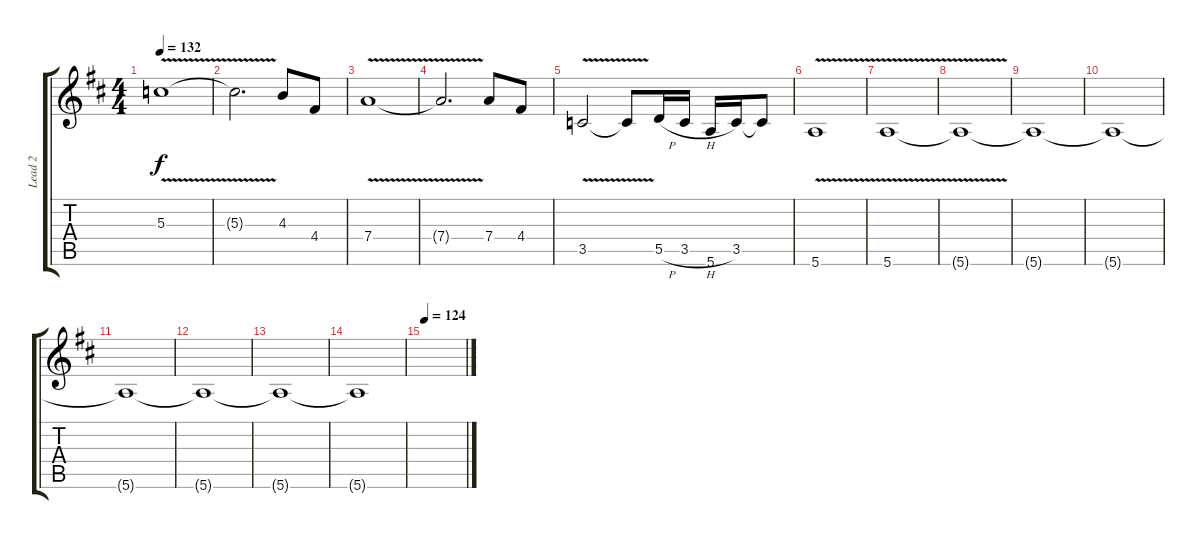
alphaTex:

\track ("Lead 2" "Lead 2") {instrument distortionguitar}
\staff {score tabs}
\tuning (E4 B3 G3 D3 A2 E2) {hide}
\ts (4 4)
\tempo 132
\clef g2
\ks bminor
5.3{v}.1{dy f} |
5.3{t}.2{d} 4.3.8 4.4.8 |
7.4{v}.1 |
7.4{t}.2{d} 7.4.8 4.4.8 |
3.5{v}.2 3.5{t}.8 5.5{h}.16 3.5{h}.16 5.6.16 3.5.16 3.5{t}.8 |
5.6{v}.1 |
5.6{v}.1{volume 7} |
5.6{t}.1 |
5.6{t}.1 |
5.6{t}.1 |
5.6{t}.1{volume 0} |
5.6{t}.1 |
5.6{t}.1 |
5.6{t}.1 |
\tempo 124
